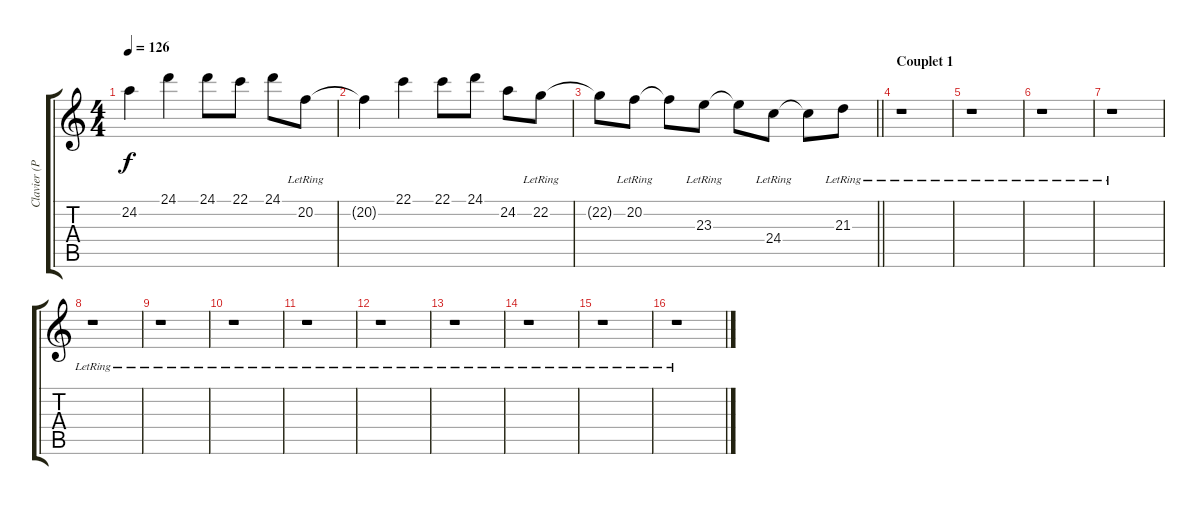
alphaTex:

\track ("Clavier (Piano)" "Clavier (P") {instrument electricgrandpiano}
\staff {score tabs}
\tuning (D4 A3 F3 C3 G2 C2) {hide}
\ts (4 4)
\tempo 126
\clef g2
\ks c
24.2{t}.4{dy f} 24.1.4 24.1.8 22.1.8 24.1.8 20.2{lr}.8 |
20.2{t}.4 22.1.4 22.1.8 24.1.8 24.2.8 22.2{lr}.8 |
\barLineRight lightlight
22.2{t}.8 20.2{lr}.8 20.2{t}.8 23.3{lr}.8 23.3{t}.8 24.4{lr}.8 24.4{t}.8 21.3{lr}.8 |
\section ("" "Couplet 1")
r.1 |
r.1 |
r.1 |
r.1 |
r.1 |
r.1 |
r.1 |
r.1 |
r.1 |
r.1 |
r.1 |
r.1 |
r.1
